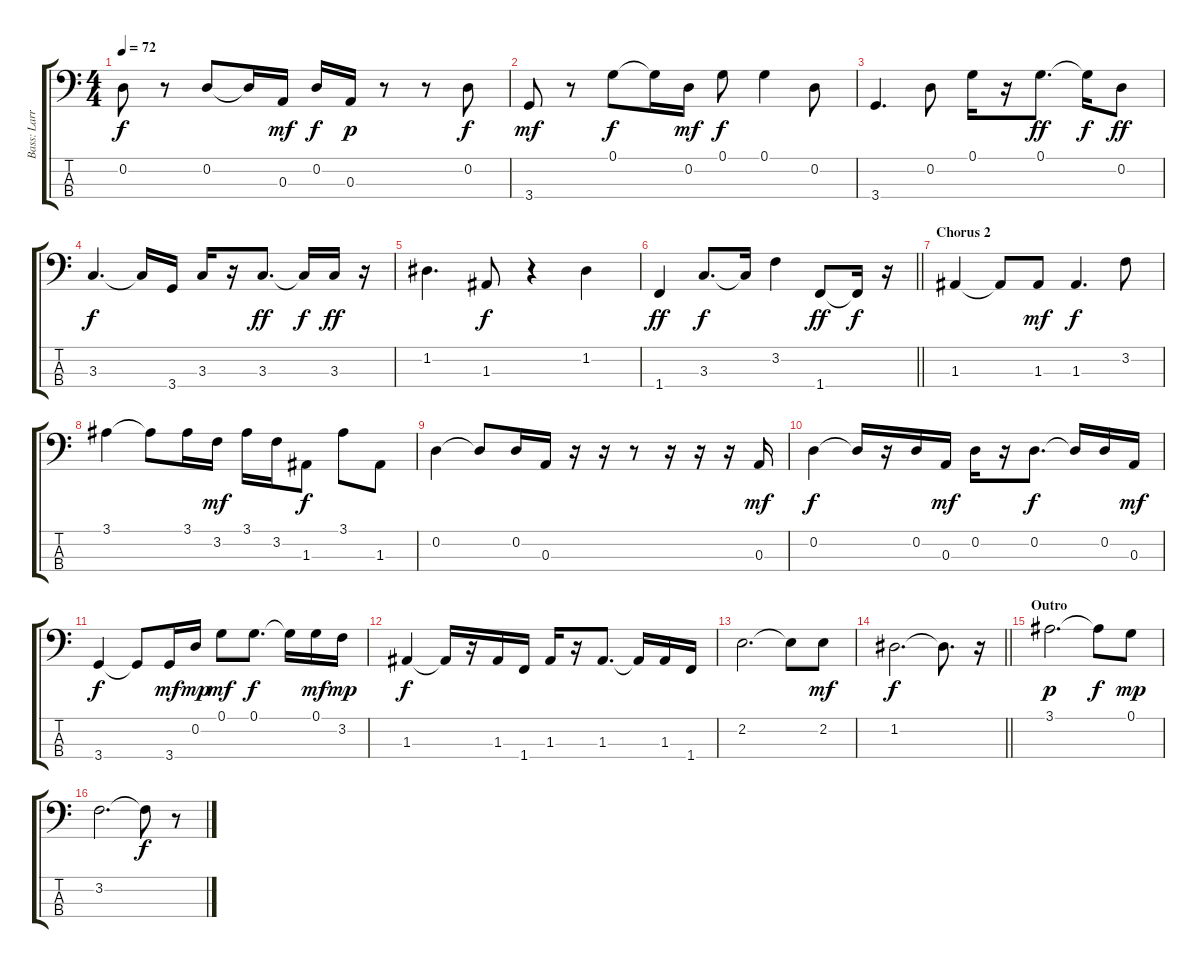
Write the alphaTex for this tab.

\track ("Bass: Larry Knechtel" "Bass: Larr") {instrument electricbassfinger}
\staff {score tabs}
\tuning (G2 D2 A1 E1) {hide}
\ts (4 4)
\tempo 72
\clef f4
\ks c
0.2.8{dy f} r.8 0.2.8 0.2{t}.16 0.3.16{dy mf} 0.2.16{dy f} 0.3.16{dy p} r.8 r.8 0.2.8{dy f} |
3.4.8{dy mf} r.8 0.1.8{dy f} 0.1{t}.16 0.2.16{dy mf} 0.1.8{dy f} 0.1.4 0.2.8 |
3.4.4{d} 0.2.8 0.1.16 r.16 0.1.8{d dy ff} 0.1{t}.16{dy f} 0.2.8{dy ff} |
3.3.4{d dy f} 3.3{t}.16 3.4.16 3.3.16 r.16 3.3.8{d dy ff} 3.3{t}.16{dy f} 3.3.16{dy ff} r.16 |
1.2.4{d} 1.3.8{dy f} r.4 1.2.4 |
\barLineRight lightlight
1.4.4{dy ff} 3.3.8{d dy f} 3.3{t}.16 3.2.4 1.4.8{dy ff} 1.4{t}.16{dy f} r.16 |
\section ("" "Chorus 2")
1.3.4 1.3{t}.8 1.3.8{dy mf} 1.3.4{d dy f} 3.2.8 |
3.1.4 3.1{t}.8 3.1.16 3.2.16{dy mf} 3.1.16 3.2.16 1.3.8{dy f} 3.1.8 1.3.8 |
0.2.4 0.2{t}.8 0.2.16 0.3.16 r.16 r.16 r.8 r.16 r.16 r.16 0.3.16{dy mf} |
0.2.4{dy f} 0.2{t}.16 r.16 0.2.16 0.3.16{dy mf} 0.2.16 r.16 0.2.8{d dy f} 0.2{t}.16 0.2.16 0.3.16{dy mf} |
3.4.4{dy f} 3.4{t}.8 3.4.16{dy mf} 0.2.16{dy mp} 0.1.8{dy mf} 0.1.8{d dy f} 0.1{t}.16 0.1.16{dy mf} 3.2.16{dy mp} |
1.3.4{dy f} 1.3{t}.16 r.16 1.3.16 1.4.16 1.3.16 r.16 1.3.8{d} 1.3{t}.16 1.3.16 1.4.16 |
2.2.2{d} 2.2{t}.8 2.2.8{dy mf} |
\barLineRight lightlight
1.2.2{d dy f} 1.2{t}.8{d} r.16 |
\section ("" "Outro")
3.1.2{d dy p} 3.1{t}.8{dy f} 0.1.8{dy mp} |
3.2.2{d} 3.2{t}.8{dy f} r.8
